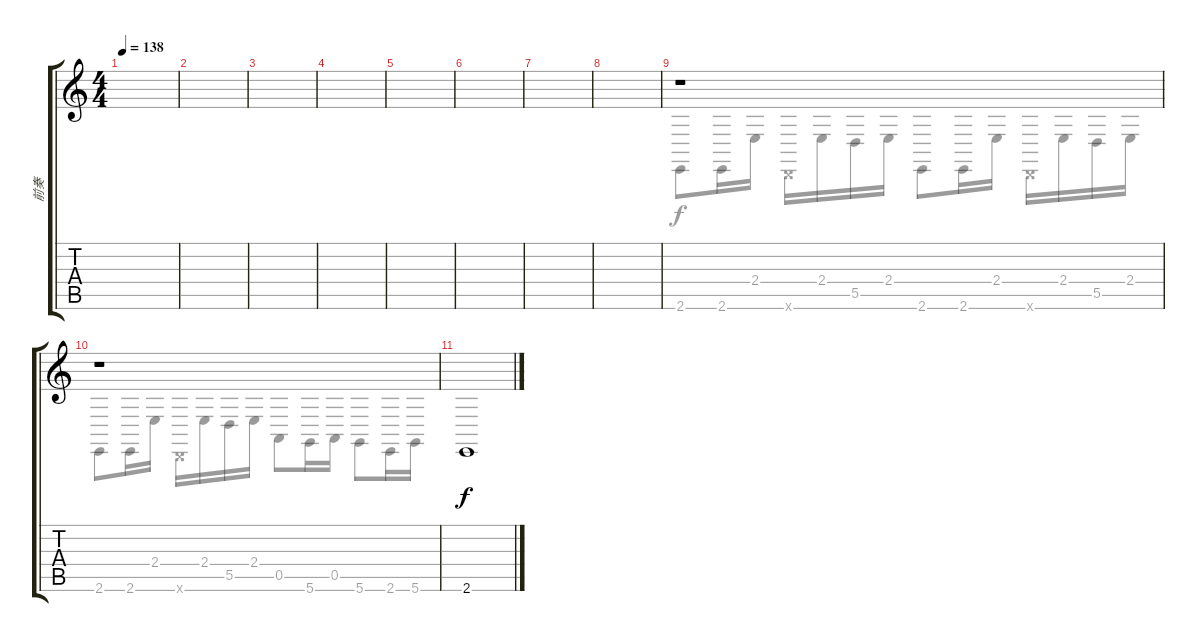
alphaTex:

\track ("前奏" "前奏") {instrument pad1newage}
\staff {score tabs}
\tuning (E4 B3 G3 D3 A2 D2) {hide}
\voice
\ts (4 4)
\tempo 138
\clef g2
\ks c
|
|
|
|
|
|
|
|
r.1{instrument acousticguitarnylon} |
r.1 |
2.6.1 |
\voice
\clef g2
\ottava regular
\simile none
\ks c
|
|
|
|
|
|
|
|
2.6.8 2.6.16 2.4.16 0.6{x}.16 2.4.16 5.5.16 2.4.16 2.6.8 2.6.16 2.4.16 0.6{x}.16 2.4.16 5.5.16 2.4.16 |
2.6.8 2.6.16 2.4.16 0.6{x}.16 2.4.16 5.5.16 2.4.16 0.5.8 5.6.16 0.5.16 5.6.8 2.6.16 5.6.16 |
|
